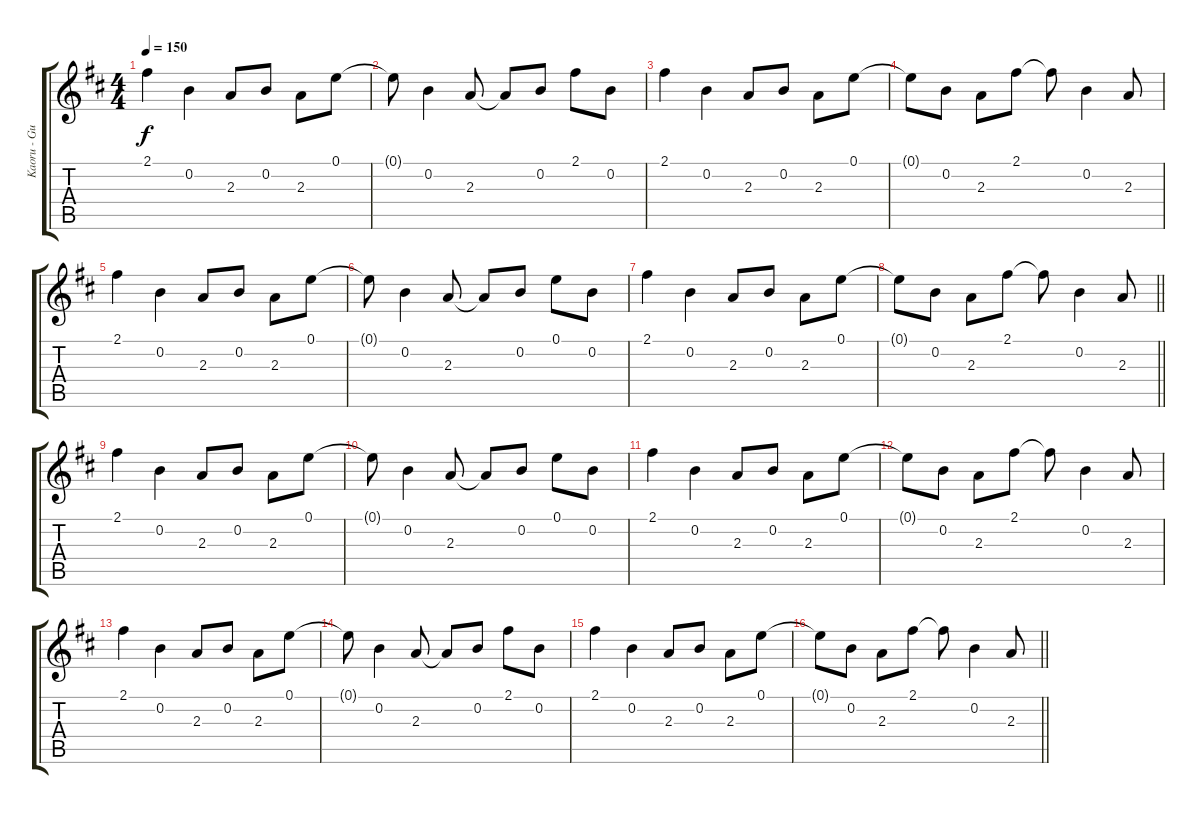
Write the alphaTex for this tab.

\track ("Kaoru - Guitar 1(Main)" "Kaoru - Gu") {instrument acousticguitarsteel}
\staff {score tabs}
\tuning (E4 B3 G3 D3 A2 E2) {hide}
\ts (4 4)
\tempo 150
\clef g2
\ks d
2.1.4{dy f volume 16 instrument acousticguitarsteel} 0.2.4 2.3.8 0.2.8 2.3.8 0.1.8 |
0.1{t}.8 0.2.4 2.3.8 2.3{t}.8 0.2.8 2.1.8 0.2.8 |
2.1.4 0.2.4 2.3.8 0.2.8 2.3.8 0.1.8 |
0.1{t}.8 0.2.8 2.3.8 2.1.8 2.1{t}.8 0.2.4 2.3.8 |
2.1.4 0.2.4 2.3.8 0.2.8 2.3.8 0.1.8 |
0.1{t}.8 0.2.4 2.3.8 2.3{t}.8 0.2.8 0.1.8 0.2.8 |
2.1.4 0.2.4 2.3.8 0.2.8 2.3.8 0.1.8 |
\barLineRight lightlight
0.1{t}.8 0.2.8 2.3.8 2.1.8 2.1{t}.8 0.2.4 2.3.8 |
2.1.4{volume 16 instrument acousticguitarsteel} 0.2.4 2.3.8 0.2.8 2.3.8 0.1.8 |
0.1{t}.8 0.2.4 2.3.8 2.3{t}.8 0.2.8 0.1.8 0.2.8 |
2.1.4 0.2.4 2.3.8 0.2.8 2.3.8 0.1.8 |
0.1{t}.8 0.2.8 2.3.8 2.1.8 2.1{t}.8 0.2.4 2.3.8 |
2.1.4 0.2.4 2.3.8 0.2.8 2.3.8 0.1.8 |
0.1{t}.8 0.2.4 2.3.8 2.3{t}.8 0.2.8 2.1.8 0.2.8 |
2.1.4 0.2.4 2.3.8 0.2.8 2.3.8 0.1.8 |
\barLineRight lightlight
0.1{t}.8 0.2.8 2.3.8 2.1.8 2.1{t}.8 0.2.4 2.3.8
